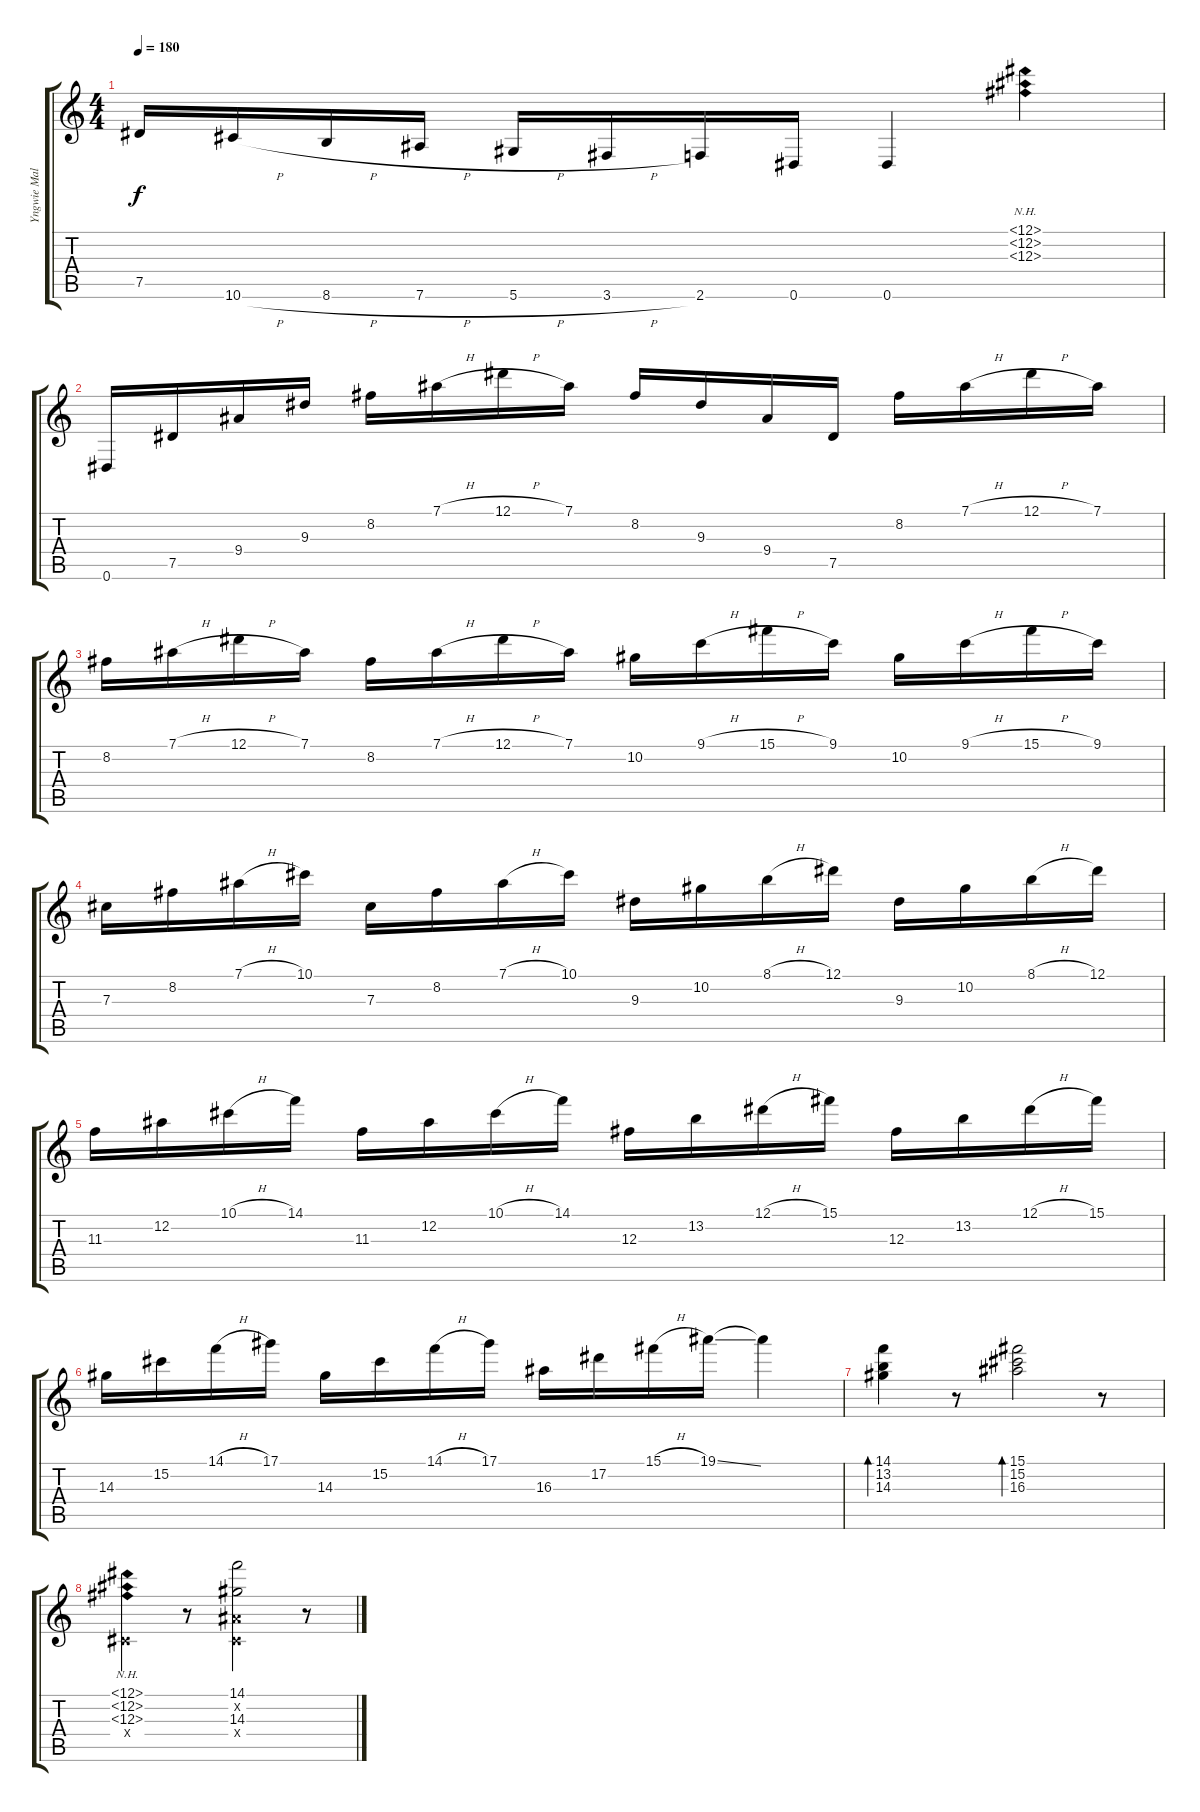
\track ("Yngwie Malmsteen" "Yngwie Mal") {instrument acousticguitarnylon}
\staff {score tabs}
\tuning (Eb4 Bb3 Gb3 Db3 Ab2 Eb2) {hide}
\ts (4 4)
\tempo 180
\clef g2
\ks c
7.5.16{dy f} 10.6{h}.16 8.6{h}.16 7.6{h}.16 5.6{h}.16 3.6{h}.16 2.6.16 0.6.16 0.6.4 (12.1{nh} 12.2{nh} 12.3{nh}).4 |
0.6.16 7.5.16 9.4.16 9.3.16 8.2.16 7.1{h}.16 12.1{h}.16 7.1.16 8.2.16 9.3.16 9.4.16 7.5.16 8.2.16 7.1{h}.16 12.1{h}.16 7.1.16 |
8.2.16 7.1{h}.16 12.1{h}.16 7.1.16 8.2.16 7.1{h}.16 12.1{h}.16 7.1.16 10.2.16 9.1{h}.16 15.1{h}.16 9.1.16 10.2.16 9.1{h}.16 15.1{h}.16 9.1.16 |
7.3.16 8.2.16 7.1{h}.16 10.1.16 7.3.16 8.2.16 7.1{h}.16 10.1.16 9.3.16 10.2.16 8.1{h}.16 12.1.16 9.3.16 10.2.16 8.1{h}.16 12.1.16 |
11.3.16 12.2.16 10.1{h}.16 14.1.16 11.3.16 12.2.16 10.1{h}.16 14.1.16 12.3.16 13.2.16 12.1{h}.16 15.1.16 12.3.16 13.2.16 12.1{h}.16 15.1.16 |
14.3.16 15.2.16 14.1{h}.16 17.1.16 14.3.16 15.2.16 14.1{h}.16 17.1.16 16.3.16 17.2.16 15.1{h}.16 19.1{ss}.16 19.1{t}.4 |
(14.1 13.2 14.3).4{bd 240} r.8 (15.1 15.2 16.3).2{bd 240} r.8 |
(12.1{nh} 12.2{nh} 12.3{nh} 0.4{x}).4 r.8 (14.1{ss} 0.2{x} 14.3 0.4{x}).2 r.8
